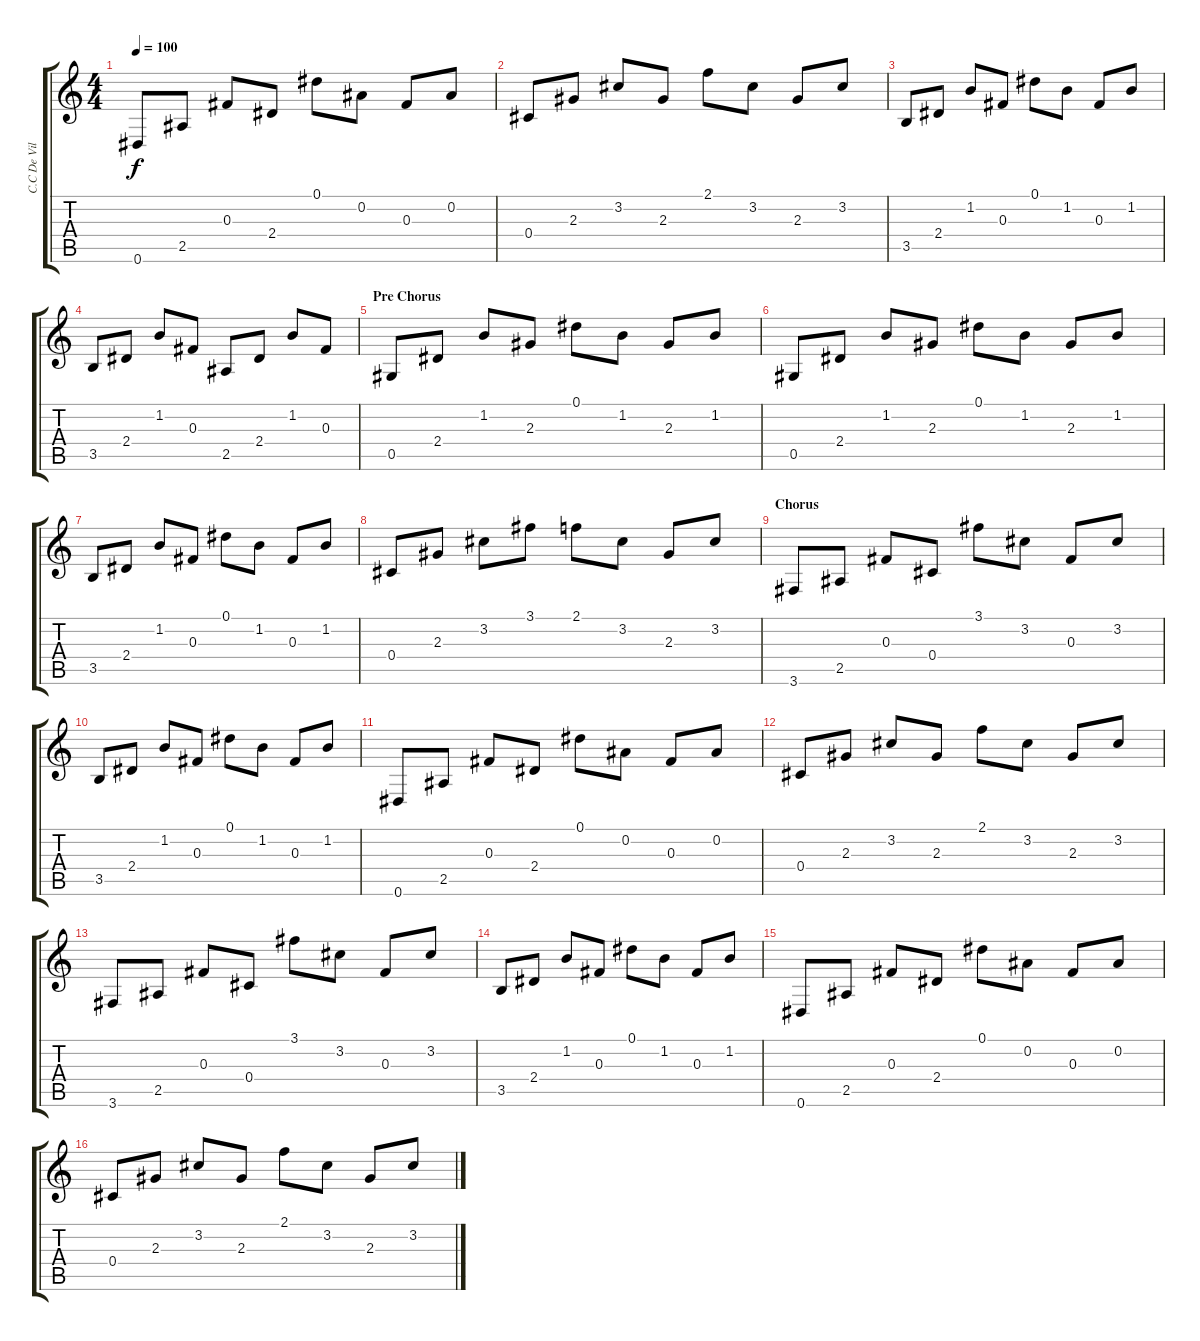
\track ("C.C De Ville Rhythm Guitar" "C.C De Vil") {instrument electricguitarclean}
\staff {score tabs}
\tuning (Eb4 Bb3 Gb3 Db3 Ab2 Eb2) {hide}
\ts (4 4)
\tempo 100
\clef g2
\ks c
0.6.8{dy f} 2.5.8 0.3.8 2.4.8 0.1.8 0.2.8 0.3.8 0.2.8 |
0.4.8 2.3.8 3.2.8 2.3.8 2.1.8 3.2.8 2.3.8 3.2.8 |
3.5.8 2.4.8 1.2.8 0.3.8 0.1.8 1.2.8 0.3.8 1.2.8 |
3.5.8 2.4.8 1.2.8 0.3.8 2.5.8 2.4.8 1.2.8 0.3.8 |
\section ("" "Pre Chorus")
0.5.8 2.4.8 1.2.8 2.3.8 0.1.8 1.2.8 2.3.8 1.2.8 |
0.5.8 2.4.8 1.2.8 2.3.8 0.1.8 1.2.8 2.3.8 1.2.8 |
3.5.8 2.4.8 1.2.8 0.3.8 0.1.8 1.2.8 0.3.8 1.2.8 |
0.4.8 2.3.8 3.2.8 3.1.8 2.1.8 3.2.8 2.3.8 3.2.8 |
\section ("" "Chorus")
3.6.8 2.5.8 0.3.8 0.4.8 3.1.8 3.2.8 0.3.8 3.2.8 |
3.5.8 2.4.8 1.2.8 0.3.8 0.1.8 1.2.8 0.3.8 1.2.8 |
0.6.8 2.5.8 0.3.8 2.4.8 0.1.8 0.2.8 0.3.8 0.2.8 |
0.4.8 2.3.8 3.2.8 2.3.8 2.1.8 3.2.8 2.3.8 3.2.8 |
3.6.8 2.5.8 0.3.8 0.4.8 3.1.8 3.2.8 0.3.8 3.2.8 |
3.5.8 2.4.8 1.2.8 0.3.8 0.1.8 1.2.8 0.3.8 1.2.8 |
0.6.8 2.5.8 0.3.8 2.4.8 0.1.8 0.2.8 0.3.8 0.2.8 |
0.4.8 2.3.8 3.2.8 2.3.8 2.1.8 3.2.8 2.3.8 3.2.8
